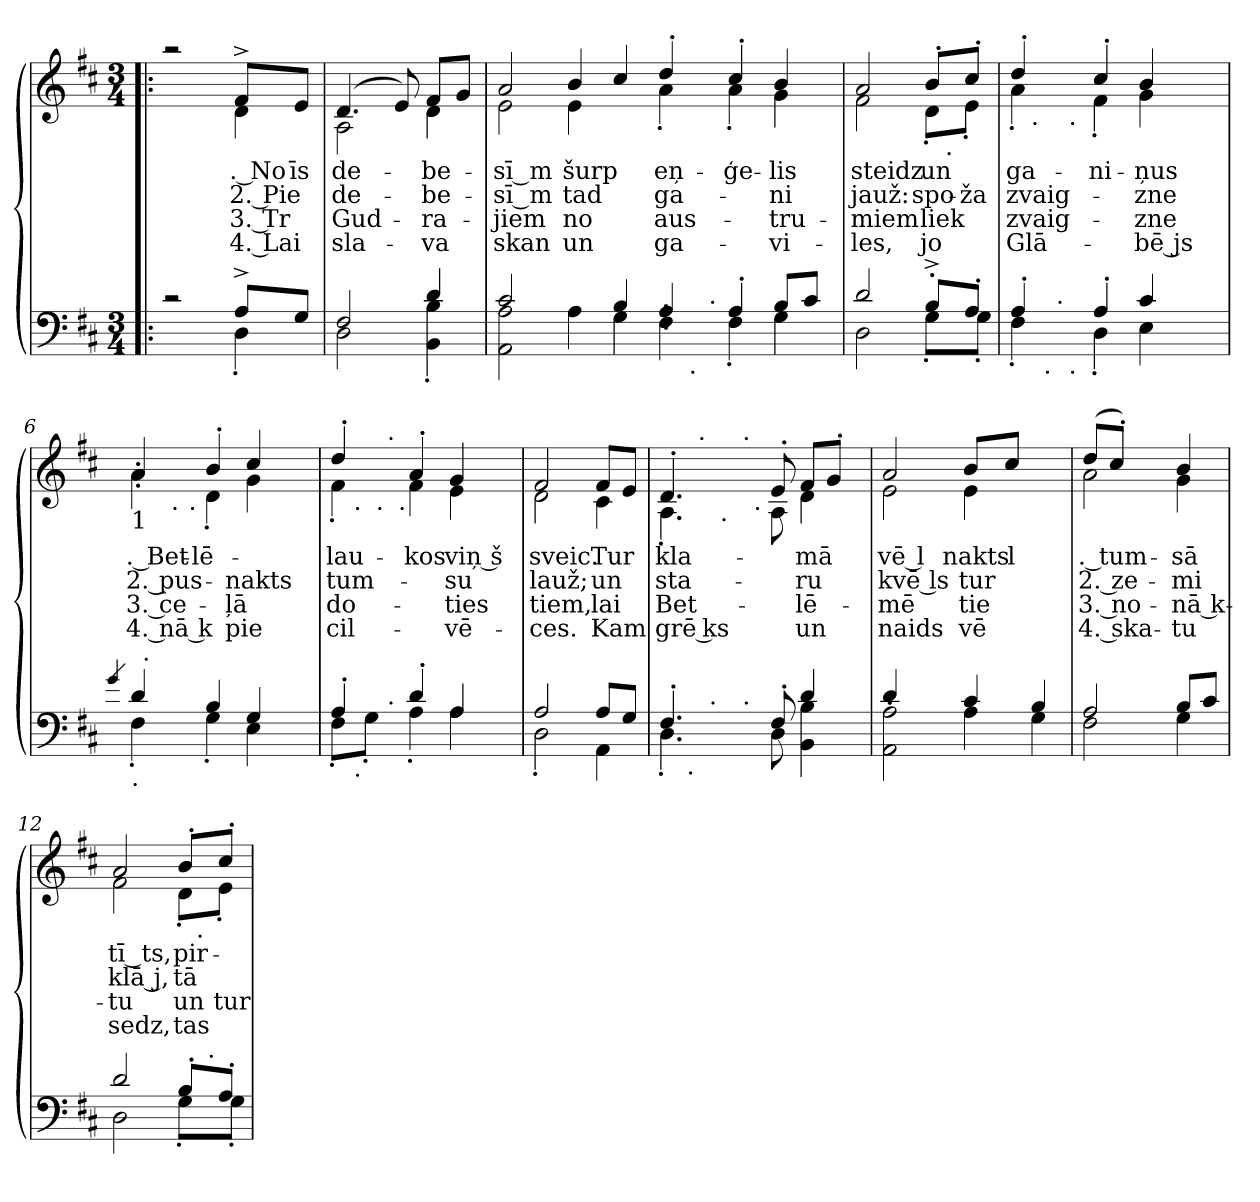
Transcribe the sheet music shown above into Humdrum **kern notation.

**kern	**kern	**text	**text	**text	**text
*part1	*part1	*part1	*part1	*part1	*part1
*staff2	*staff1	*staff1	*staff1	*staff1	*staff1
*clefF4	*clefG2	*	*	*	*
*k[f#c#]	*k[f#c#]	*	*	*	*
*D:	*D:	*	*	*	*
*M3/4	*M3/4	*	*	*	*
=1!|:	=1!|:	=1!|:	=1!|:	=1!|:	=1!|:
*^	*^	*	*	*	*
2rc	2ryy	2raa	2ryy	.	.	.	.
!	!	!	!	!LO:LY:b:rj	!LO:LY:b:rj	!LO:LY:b:rj	!LO:LY:b:rj
8A^>/L	4D'<\	8f#^>/L	4d\	. No	2. Pie	3. Tr	4. Lai
!	!	!	!	!LO:LY:b:rj	!	!	!
8G/J	.	8e/J	.	īs	.	.	.
=2	=2	=2	=2	=2	=2	=2	=2
!	!	!	!	!LO:LY:b	!LO:LY:b	!LO:LY:b	!LO:LY:b
2F#/	2D\	(4.d/	2A\	de-	de-	Gud-	sla-
.	.	8e/)	.	.	.	.	.
!	!	!	!	!LO:LY:b	!LO:LY:b	!LO:LY:b	!LO:LY:b
4d/	4BB\'< 4B\'<	8f#/L	4d\	-be-	-be-	-ra-	-va
.	.	8g/J	.	.	.	.	.
=3	=3	=3	=3	=3	=3	=3	=3
!	!	!	!	!LO:LY:b:rj	!LO:LY:b:rj	!LO:LY:b:rj	!LO:LY:b:rj
*^	*^	*	*	*	*	*	*
2AA\ 2A\	2c#/	1ryy	1ryy	2a/	2e\	-sī m	-sī m	-jiem	skan
!	!	!	!	!	!	!LO:LY:b	!LO:LY:b	!LO:LY:b	!LO:LY:b
4A\	4ryy	.	.	4b/	4e\	šurp	tad	no	un
4B/	4G\	.	.	4cc#/	4ryy	.	.	.	.
!	!	!	!	!	!	!LO:LY:b:rj	!LO:LY:b:rj	!LO:LY:b:rj	!LO:LY:b:rj
4F#'<\	4A'>/	8ryy	8.ryy	4dd'>/	4a'<\	eņ-	ga-	aus-	ga-
!	!	!LO:TX:b:t=.	!	!	!	!	!	!	!
.	.	2ryy	.	.	.	.	.	.	.
!	!	!	!LO:TX:a:t=.	!	!	!	!	!	!
.	.	.	2ryy	.	.	.	.	.	.
!	!	!	!	!	!	!LO:LY:b:rj	!	!	!
4A'>/	4F#'<\	.	.	4cc#'>/	4a'<\	-ģe-	.	.	.
!	!	!	!	!	!	!LO:LY:b	!LO:LY:b	!LO:LY:b	!LO:LY:b
8B/L	4G\	.	.	4b/	4g\	-lis	-ni	-tru-	-vi-
8c#/J	.	8ryy	.	.	.	.	.	.	.
.	.	.	16ryy	.	.	.	.	.	.
=4	=4	=4	=4	=4	=4	=4	=4	=4	=4
!	!	!	!	!	!	!LO:LY:b	!LO:LY:b	!LO:LY:b	!LO:LY:b
*	*v	*v	*v	*	*^	*	*	*	*
2d/	2D\	2a/	2f#\	2ryy	steidz	jauž:	-miem	-les,
!	!	!	!	!	!LO:LY:b	!LO:LY:b	!LO:LY:b	!LO:LY:b
8B^>'>/L	8G'<\L	8b'>/L	8d'<\L	16ryy	un	spo-	liek	jo
!	!	!	!	!LO:TX:b:t=.	!	!	!	!
.	.	.	.	8.ryy	.	.	.	.
!	!	!	!	!	!	!LO:LY:b	!	!
8A'>/J	8G'<\J	8cc#'>/J	8e'<\J	.	.	-ža	.	.
=5	=5	=5	=5	=5	=5	=5	=5	=5
!	!	!	!	!	!LO:LY:b	!LO:LY:b	!LO:LY:b	!LO:LY:b
*^	*^	*	*	*^	*	*	*	*
*	*	*^	*	*	*	*	*	*	*	*	*
4A'>/	4F#'<\	16.ryy	8ryy	8ryy	4dd'>/	4a'<\	16ryy	8ryy	ga-	zvaig-	zvaig-	Glā-
!	!	!	!	!	!	!	!LO:TX:b:t=.	!	!	!	!	!
.	.	.	.	.	.	.	2ryy	.	.	.	.	.
!	!	!LO:TX:b:t=.	!	!	!	!	!	!	!	!	!	!
.	.	2ryy	.	.	.	.	.	.	.	.	.	.
!	!	!	!LO:TX:a:t=.	!	!	!	!	!	!	!	!	!
.	.	.	2ryy	32ryy	.	.	.	32ryy	.	.	.	.
!	!	!	!	!	!	!	!	!LO:TX:b:t=.	!	!	!	!
!	!	!	!	!LO:TX:b:t=.	!	!	!	!	!	!	!	!
.	.	.	.	2ryy	.	.	.	2ryy	.	.	.	.
!	!	!	!	!	!	!	!	!	!LO:LY:b	!	!	!
4A'>/	4D'<\	.	.	.	4cc#'>/	4f#'<\	.	.	-ni-	.	.	.
!	!	!	!	!	!	!	!	!	!LO:LY:b:rj	!LO:LY:b:rj	!LO:LY:b:rj	!LO:LY:b:rj
4c#/	4E\	.	.	.	4b/	4g\	.	.	-ņus	-zne	-zne	-bē js
.	.	.	.	.	.	.	8.ryy	.	.	.	.	.
.	.	8ryy	.	.	.	.	.	.	.	.	.	.
.	.	.	8ryy	.	.	.	.	.	.	.	.	.
.	.	.	.	16.ryy	.	.	.	16.ryy	.	.	.	.
.	.	32ryy	.	.	.	.	.	.	.	.	.	.
*	*	*	*v	*v	*	*	*	*	*	*	*	*
!!LO:LB:g=z	!!	!!	!!
=6	=6	=6	=6	=6	=6	=6	=6	=6	=6	=6	=6
.	.	.	4qg/	.	.	.	.	.	.	.	.
!	!	!	!	!LO:TX:b:t=1	!	!	!	!	!	!	!
!LO:TX:b:t=.	!	!	!	!	!	!	!	!	!	!	!
!	!	!	!	!	!	!	!	!LO:LY:b:rj	!LO:LY:b:rj	!LO:LY:b:rj	!LO:LY:b:rj
32ryy	4F#'<\	4d/	4ryy	16.ryy	8ryy	4a'<\	4a'</	. Bet-	2. pus-	3. ce-	4. nā k
!LO:TX:a:t=.	!	!	!	!	!	!	!	!	!	!	!
2ryy	.	.	.	.	.	.	.	.	.	.	.
.	.	.	.	2ryy	.	.	.	.	.	.	.
!	!	!	!	!	!LO:TX:b:t=.	!	!	!	!	!	!
.	.	.	.	.	16ryy	.	.	.	.	.	.
!	!	!	!	!	!LO:TX:b:t=.	!	!	!	!	!	!
.	.	.	.	.	2ryy	.	.	.	.	.	.
!	!	!	!	!	!	!	!	!LO:LY:b:rj	!	!	!
.	4B'>/	2ryy	4G'>\	.	.	4b'>/	4d'<\	lē-	.	.	.
!	!	!	!	!	!	!	!	!LO:LY:b	!LO:LY:b	!LO:LY:b	!LO:LY:b
.	4G/	.	4E\	.	.	4cc#/	4g\	.	nakts	ļā	pie
8..ryy	.	.	.	.	.	.	.	.	.	.	.
.	.	.	.	8ryy	.	.	.	.	.	.	.
.	.	.	.	.	16ryy	.	.	.	.	.	.
.	.	.	.	32ryy	.	.	.	.	.	.	.
*	*	*	*	*v	*v	*v	*v	*	*	*	*
=7	=7	=7	=7	=7	=7	=7	=7	=7
!	!	!	!	!	!LO:LY:b	!LO:LY:b	!LO:LY:b	!LO:LY:b
*	*	*	*	*^	*	*	*	*
*	*	*	*	*	*^	*	*	*	*
*	*	*	*	*	*	*^	*	*	*	*
*	*	*	*	*	*	*	*^	*	*	*	*
*	*	*	*	*	*	*	*	*^	*	*	*	*
4A'>/	8F#'<\L	16.ryy	8.ryy	4dd'>/	4f#'<\	16.ryy	8ryy	8.ryy	8..ryy	-lau-	-tum-	-do-	cil-
!	!	!	!	!	!	!LO:TX:b:t=.	!	!	!	!	!	!	!
!	!	!LO:TX:b:t=.	!	!	!	!	!	!	!	!	!	!	!
.	.	2ryy	.	.	.	2ryy	.	.	.	.	.	.	.
.	8G'<\J	.	.	.	.	.	32ryy	.	.	.	.	.	.
!	!	!	!	!	!	!	!LO:TX:b:t=.	!	!	!	!	!	!
.	.	.	.	.	.	.	2ryy	.	.	.	.	.	.
!	!	!	!	!	!	!	!	!LO:TX:a:t=.	!	!	!	!	!
!	!	!	!LO:TX:a:t=.	!	!	!	!	!	!	!	!	!	!
.	.	.	2ryy	.	.	.	.	2ryy	.	.	.	.	.
!	!	!	!	!	!	!	!	!	!LO:TX:b:t=.	!	!	!	!
.	.	.	.	.	.	.	.	.	2ryy	.	.	.	.
!	!	!	!	!	!	!	!	!	!	!LO:LY:b	!	!	!
4d'>/	4A'<\	.	.	4a'>/	4f#\	.	.	.	.	-kos	.	.	.
!	!	!	!	!	!	!	!	!	!	!LO:LY:b:rj	!LO:LY:b:rj	!LO:LY:b:rj	!LO:LY:b:rj
4A/	4A\	.	.	4g/	4e\	.	.	.	.	viņ š	-su	-ties	-vē-
.	.	8ryy	.	.	.	8ryy	.	.	.	.	.	.	.
.	.	.	.	.	.	.	16.ryy	.	.	.	.	.	.
.	.	.	16ryy	.	.	.	.	16ryy	.	.	.	.	.
.	.	32ryy	.	.	.	32ryy	.	.	32ryy	.	.	.	.
=8	=8	=8	=8	=8	=8	=8	=8	=8	=8	=8	=8	=8	=8
!	!	!	!	!	!	!	!	!	!	!LO:LY:b	!LO:LY:b	!LO:LY:b	!LO:LY:b
*	*v	*v	*v	*	*	*	*	*	*	*	*	*	*
*	*	*	*v	*v	*v	*v	*v	*	*	*	*
2A/	2D'<\	2f#/	2d\	sveic.	lauž;	tiem,	-ces.
!	!	!	!	!LO:LY:b	!LO:LY:b	!LO:LY:b	!LO:LY:b
8A/L	4AA\	8f#/L	4c#\	Tur	un	lai	Kam
8G/J	.	8e/J	.	.	.	.	.
*	*	*v	*v	*	*	*	*
=9	=9	=9	=9	=9	=9	=9
!	!	!	!LO:LY:b	!LO:LY:b	!LO:LY:b	!LO:LY:b
*^	*^	*^	*	*	*	*
*	*	*^	*	*	*^	*	*	*	*
*	*	*	*	*	*	*	*^	*	*	*	*
*	*	*	*	*	*	*	*	*^	*	*	*	*
*	*	*	*	*	*	*	*	*	*^	*	*	*	*
4.F#'>/	4.D'<\	8ryy	8.ryy	4ryy	4.d'>/	4.A'<\	8ryy	8..ryy	4ryy	4ryy	kla-	sta-	Bet-	grē ks
!	!	!LO:TX:b:t=.	!	!	!	!	!	!	!	!	!	!	!	!
.	.	2ryy	.	.	.	.	32ryy	.	.	.	.	.	.	.
!	!	!	!	!	!	!	!LO:TX:a:t=.	!	!	!	!	!	!	!
.	.	.	.	.	.	.	2ryy	.	.	.	.	.	.	.
!	!	!	!LO:TX:a:t=.	!	!	!	!	!	!	!	!	!	!	!
.	.	.	2ryy	.	.	.	.	.	.	.	.	.	.	.
!	!	!	!	!	!	!	!	!LO:TX:b:t=.	!	!	!	!	!	!
.	.	.	.	.	.	.	.	2ryy	.	.	.	.	.	.
.	.	.	.	32ryy	.	.	.	.	32ryy	16ryy	.	.	.	.
!	!	!	!	!	!	!	!	!	!LO:TX:a:t=.	!	!	!	!	!
!	!	!	!	!LO:TX:a:t=.	!	!	!	!	!	!	!	!	!	!
.	.	.	.	4...ryy	.	.	.	.	4...ryy	.	.	.	.	.
!	!	!	!	!	!	!	!	!	!	!LO:TX:b:t=.	!	!	!	!
.	.	.	.	.	.	.	.	.	.	4..ryy	.	.	.	.
8F#'>/	8D\	.	.	.	8e'>/	8A\	.	.	.	.	.	.	.	.
!	!	!	!	!	!	!	!	!	!	!	!LO:LY:b:rj	!LO:LY:b:rj	!LO:LY:b:rj	!LO:LY:b:rj
4d/	4BB\ 4B\	.	.	.	8f#/L	4d\	.	.	.	.	-mā	-ru	-lē-	un
.	.	8ryy	.	.	8g'>/J	.	.	.	.	.	.	.	.	.
.	.	.	.	.	.	.	16.ryy	.	.	.	.	.	.	.
.	.	.	16ryy	.	.	.	.	.	.	.	.	.	.	.
.	.	.	.	.	.	.	.	32ryy	.	.	.	.	.	.
=10	=10	=10	=10	=10	=10	=10	=10	=10	=10	=10	=10	=10	=10	=10
!	!	!	!	!	!	!	!	!	!	!	!LO:LY:b:rj	!LO:LY:b:rj	!LO:LY:b:rj	!LO:LY:b:rj
*	*v	*v	*v	*v	*	*	*	*	*	*	*	*	*	*
*	*	*	*v	*v	*v	*v	*v	*	*	*	*
2AA\'< 2A\'<	4d/	2a/	2e\	vē l	kvē ls	-mē	naids
.	4ryy	.	.	.	.	.	.
!	!	!	!	!LO:LY:b	!LO:LY:b	!LO:LY:b	!LO:LY:b
4c#/	4A\	8b/L	4e\	nakts	tur	tie	vē
!	!	!	!	!LO:LY:b:rj	!	!	!
.	.	8cc#/J	.	l	.	.	.
4B/	4G\	4ryy	4ryy	.	.	.	.
!!LO:LB:g=z	!!
=11	=11	=11	=11	=11	=11	=11	=11
!	!	!	!	!LO:LY:b:rj	!LO:LY:b:rj	!LO:LY:b:rj	!LO:LY:b:rj
2A/	2F#\	(>8dd/L	2a\	. tum-	2. ze-	3. no-	4. ska-
.	.	8cc#'>/J)	.	.	.	.	.
.	.	4ryy	.	.	.	.	.
!	!	!	!	!LO:LY:b:rj	!LO:LY:b:rj	!LO:LY:b:rj	!LO:LY:b:rj
8B/L	4G\	4b/	4g\	-sā	-mi	-nā k-	-tu
8c#/J	.	.	.	.	.	.	.
*	*	*v	*v	*	*	*	*
=12	=12	=12	=12	=12	=12	=12
!	!	!	!LO:LY:b:rj	!LO:LY:b:rj	!LO:LY:b:rj	!LO:LY:b:rj
*	*^	*^	*	*	*	*
*	*	*	*	*^	*	*	*	*
2d/	2D\	2ryy	2a/	2f#\	2ryy	tī ts,	klā j,	-tu	sedz,
!	!	!	!	!	!	!LO:LY:b	!LO:LY:b	!LO:LY:b	!LO:LY:b
8B'>/L	8G'<\L	16.ryy	8b'>/L	8d'<\L	16ryy	pir-	tā	un	tas
!	!	!	!	!	!LO:TX:b:t=.	!	!	!	!
.	.	.	.	.	8.ryy	.	.	.	.
!	!	!LO:TX:a:t=.	!	!	!	!	!	!	!
.	.	8ryy	.	.	.	.	.	.	.
!	!	!	!	!	!	!	!	!LO:LY:b	!
8A'>/J	8G'<\J	.	8cc#'>/J	8e'<\J	.	.	.	tur	.
.	.	32ryy	.	.	.	.	.	.	.
*v	*v	*v	*	*	*	*	*	*	*
*	*v	*v	*v	*	*	*	*
=	=	=	=	=	=
*-	*-	*-	*-	*-	*-
